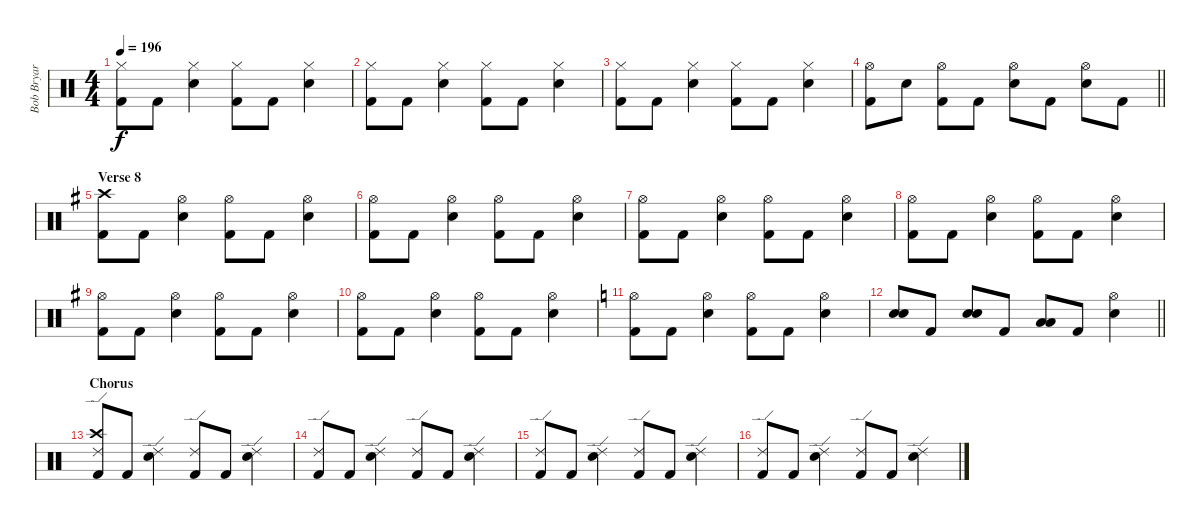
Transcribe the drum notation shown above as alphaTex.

\track ("Bob Bryar bateria" "Bob Bryar ") {instrument percussion}
\staff {score}
\articulation defaults
\ts (4 4)
\tempo 196
\clef neutral
\ks c
("Hi-Hat (closed)" "Kick (hit) 2").8{dy f} "Kick (hit) 2".8 ("Hi-Hat (closed)" "Electric Snare (hit)").4 ("Hi-Hat (closed)" "Kick (hit) 2").8 "Kick (hit) 2".8 ("Hi-Hat (closed)" "Electric Snare (hit)").4 |
("Hi-Hat (closed)" "Kick (hit) 2").8 "Kick (hit) 2".8 ("Hi-Hat (closed)" "Electric Snare (hit)").4 ("Hi-Hat (closed)" "Kick (hit) 2").8 "Kick (hit) 2".8 ("Hi-Hat (closed)" "Electric Snare (hit)").4 |
("Hi-Hat (closed)" "Kick (hit) 2").8 "Kick (hit) 2".8 ("Hi-Hat (closed)" "Electric Snare (hit)").4 ("Hi-Hat (closed)" "Kick (hit) 2").8 "Kick (hit) 2".8 ("Hi-Hat (closed)" "Electric Snare (hit)").4 |
\barLineRight lightlight
("Hi-Hat (open)" "Kick (hit) 2").8 "Electric Snare (hit)".8 ("Hi-Hat (open)" "Kick (hit) 2").8 "Kick (hit) 2".8 ("Hi-Hat (open)" "Electric Snare (hit)").8 "Kick (hit) 2".8 ("Hi-Hat (open)" "Electric Snare (hit)").8 "Kick (hit) 2".8 |
\section ("" "Verse 8")
\ks eminor
("Crash high (hit)" "Kick (hit) 2").8 "Kick (hit) 2".8 ("Hi-Hat (open)" "Electric Snare (hit)").4 ("Hi-Hat (open)" "Kick (hit) 2").8 "Kick (hit) 2".8 ("Hi-Hat (open)" "Electric Snare (hit)").4 |
("Hi-Hat (open)" "Kick (hit) 2").8 "Kick (hit) 2".8 ("Hi-Hat (open)" "Electric Snare (hit)").4 ("Hi-Hat (open)" "Kick (hit) 2").8 "Kick (hit) 2".8 ("Hi-Hat (open)" "Electric Snare (hit)").4 |
("Hi-Hat (open)" "Kick (hit) 2").8 "Kick (hit) 2".8 ("Hi-Hat (open)" "Electric Snare (hit)").4 ("Hi-Hat (open)" "Kick (hit) 2").8 "Kick (hit) 2".8 ("Hi-Hat (open)" "Electric Snare (hit)").4 |
("Hi-Hat (open)" "Kick (hit) 2").8 "Kick (hit) 2".8 ("Hi-Hat (open)" "Electric Snare (hit)").4 ("Hi-Hat (open)" "Kick (hit) 2").8 "Kick (hit) 2".8 ("Hi-Hat (open)" "Electric Snare (hit)").4 |
("Hi-Hat (open)" "Kick (hit) 2").8 "Kick (hit) 2".8 ("Hi-Hat (open)" "Electric Snare (hit)").4 ("Hi-Hat (open)" "Kick (hit) 2").8 "Kick (hit) 2".8 ("Hi-Hat (open)" "Electric Snare (hit)").4 |
("Hi-Hat (open)" "Kick (hit) 2").8 "Kick (hit) 2".8 ("Hi-Hat (open)" "Electric Snare (hit)").4 ("Hi-Hat (open)" "Kick (hit) 2").8 "Kick (hit) 2".8 ("Hi-Hat (open)" "Electric Snare (hit)").4 |
\ks c
("Hi-Hat (open)" "Kick (hit) 2").8 "Kick (hit) 2".8 ("Hi-Hat (open)" "Electric Snare (hit)").4 ("Hi-Hat (open)" "Kick (hit) 2").8 "Kick (hit) 2".8 ("Hi-Hat (open)" "Electric Snare (hit)").4 |
\barLineRight lightlight
("Electric Snare (hit)" "Electric Snare (hit)").8 "Kick (hit) 2".8 ("Electric Snare (hit)" "Electric Snare (hit)").8 "Kick (hit) 2".8 ("Low Tom (hit)" "Low Tom (hit)").8 "Kick (hit) 2".8 ("Hi-Hat (open)" "Electric Snare (hit)").4 |
\section ("" "Chorus")
("Crash high (hit)" "Ride (edge) 2" "Kick (hit) 2").8 "Kick (hit) 2".8 ("Ride (edge) 2" "Electric Snare (hit)").4 ("Ride (edge) 2" "Kick (hit) 2").8 "Kick (hit) 2".8 ("Ride (edge) 2" "Electric Snare (hit)").4 |
("Ride (edge) 2" "Kick (hit) 2").8 "Kick (hit) 2".8 ("Ride (edge) 2" "Electric Snare (hit)").4 ("Ride (edge) 2" "Kick (hit) 2").8 "Kick (hit) 2".8 ("Ride (edge) 2" "Electric Snare (hit)").4 |
("Ride (edge) 2" "Kick (hit) 2").8 "Kick (hit) 2".8 ("Ride (edge) 2" "Electric Snare (hit)").4 ("Ride (edge) 2" "Kick (hit) 2").8 "Kick (hit) 2".8 ("Ride (edge) 2" "Electric Snare (hit)").4 |
("Ride (edge) 2" "Kick (hit) 2").8 "Kick (hit) 2".8 ("Ride (edge) 2" "Electric Snare (hit)").4 ("Ride (edge) 2" "Kick (hit) 2").8 "Kick (hit) 2".8 ("Ride (edge) 2" "Electric Snare (hit)").4
